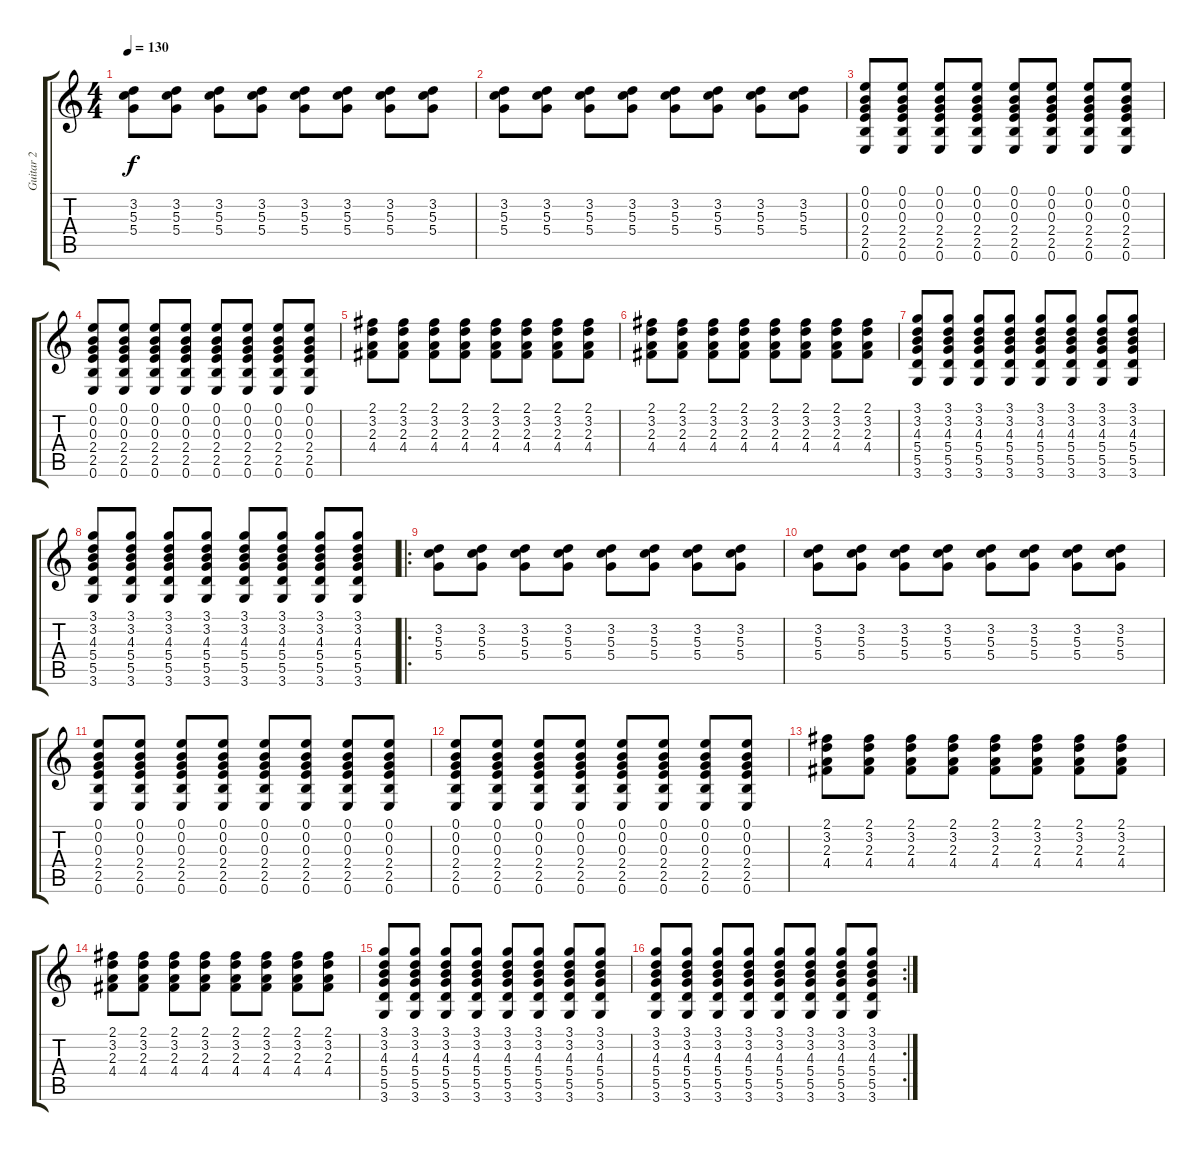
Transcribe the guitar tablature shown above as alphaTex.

\track ("Guitar 2" "Guitar 2") {instrument acousticguitarsteel}
\staff {score tabs}
\tuning (E4 B3 G3 D3 A2 E2) {hide}
\ts (4 4)
\tempo 130
\clef g2
\ks c
(3.2 5.3 5.4).8{dy f volume 16} (3.2 5.3 5.4).8 (3.2 5.3 5.4).8 (3.2 5.3 5.4).8 (3.2 5.3 5.4).8 (3.2 5.3 5.4).8 (3.2 5.3 5.4).8 (3.2 5.3 5.4).8 |
(3.2 5.3 5.4).8 (3.2 5.3 5.4).8 (3.2 5.3 5.4).8 (3.2 5.3 5.4).8 (3.2 5.3 5.4).8 (3.2 5.3 5.4).8 (3.2 5.3 5.4).8 (3.2 5.3 5.4).8 |
(0.1 0.2 0.3 2.4 2.5 0.6).8 (0.1 0.2 0.3 2.4 2.5 0.6).8 (0.1 0.2 0.3 2.4 2.5 0.6).8 (0.1 0.2 0.3 2.4 2.5 0.6).8 (0.1 0.2 0.3 2.4 2.5 0.6).8 (0.1 0.2 0.3 2.4 2.5 0.6).8 (0.1 0.2 0.3 2.4 2.5 0.6).8 (0.1 0.2 0.3 2.4 2.5 0.6).8 |
(0.1 0.2 0.3 2.4 2.5 0.6).8 (0.1 0.2 0.3 2.4 2.5 0.6).8 (0.1 0.2 0.3 2.4 2.5 0.6).8 (0.1 0.2 0.3 2.4 2.5 0.6).8 (0.1 0.2 0.3 2.4 2.5 0.6).8 (0.1 0.2 0.3 2.4 2.5 0.6).8 (0.1 0.2 0.3 2.4 2.5 0.6).8 (0.1 0.2 0.3 2.4 2.5 0.6).8 |
(2.1 3.2 2.3 4.4).8 (2.1 3.2 2.3 4.4).8 (2.1 3.2 2.3 4.4).8 (2.1 3.2 2.3 4.4).8 (2.1 3.2 2.3 4.4).8 (2.1 3.2 2.3 4.4).8 (2.1 3.2 2.3 4.4).8 (2.1 3.2 2.3 4.4).8 |
(2.1 3.2 2.3 4.4).8 (2.1 3.2 2.3 4.4).8 (2.1 3.2 2.3 4.4).8 (2.1 3.2 2.3 4.4).8 (2.1 3.2 2.3 4.4).8 (2.1 3.2 2.3 4.4).8 (2.1 3.2 2.3 4.4).8 (2.1 3.2 2.3 4.4).8 |
(3.1 3.2 4.3 5.4 5.5 3.6).8 (3.1 3.2 4.3 5.4 5.5 3.6).8 (3.1 3.2 4.3 5.4 5.5 3.6).8 (3.1 3.2 4.3 5.4 5.5 3.6).8 (3.1 3.2 4.3 5.4 5.5 3.6).8 (3.1 3.2 4.3 5.4 5.5 3.6).8 (3.1 3.2 4.3 5.4 5.5 3.6).8 (3.1 3.2 4.3 5.4 5.5 3.6).8 |
(3.1 3.2 4.3 5.4 5.5 3.6).8 (3.1 3.2 4.3 5.4 5.5 3.6).8 (3.1 3.2 4.3 5.4 5.5 3.6).8 (3.1 3.2 4.3 5.4 5.5 3.6).8 (3.1 3.2 4.3 5.4 5.5 3.6).8 (3.1 3.2 4.3 5.4 5.5 3.6).8 (3.1 3.2 4.3 5.4 5.5 3.6).8 (3.1 3.2 4.3 5.4 5.5 3.6).8 |
\ro
(3.2 5.3 5.4).8 (3.2 5.3 5.4).8 (3.2 5.3 5.4).8 (3.2 5.3 5.4).8 (3.2 5.3 5.4).8 (3.2 5.3 5.4).8 (3.2 5.3 5.4).8 (3.2 5.3 5.4).8 |
(3.2 5.3 5.4).8 (3.2 5.3 5.4).8 (3.2 5.3 5.4).8 (3.2 5.3 5.4).8 (3.2 5.3 5.4).8 (3.2 5.3 5.4).8 (3.2 5.3 5.4).8 (3.2 5.3 5.4).8 |
(0.1 0.2 0.3 2.4 2.5 0.6).8 (0.1 0.2 0.3 2.4 2.5 0.6).8 (0.1 0.2 0.3 2.4 2.5 0.6).8 (0.1 0.2 0.3 2.4 2.5 0.6).8 (0.1 0.2 0.3 2.4 2.5 0.6).8 (0.1 0.2 0.3 2.4 2.5 0.6).8 (0.1 0.2 0.3 2.4 2.5 0.6).8 (0.1 0.2 0.3 2.4 2.5 0.6).8 |
(0.1 0.2 0.3 2.4 2.5 0.6).8 (0.1 0.2 0.3 2.4 2.5 0.6).8 (0.1 0.2 0.3 2.4 2.5 0.6).8 (0.1 0.2 0.3 2.4 2.5 0.6).8 (0.1 0.2 0.3 2.4 2.5 0.6).8 (0.1 0.2 0.3 2.4 2.5 0.6).8 (0.1 0.2 0.3 2.4 2.5 0.6).8 (0.1 0.2 0.3 2.4 2.5 0.6).8 |
(2.1 3.2 2.3 4.4).8 (2.1 3.2 2.3 4.4).8 (2.1 3.2 2.3 4.4).8 (2.1 3.2 2.3 4.4).8 (2.1 3.2 2.3 4.4).8 (2.1 3.2 2.3 4.4).8 (2.1 3.2 2.3 4.4).8 (2.1 3.2 2.3 4.4).8 |
(2.1 3.2 2.3 4.4).8 (2.1 3.2 2.3 4.4).8 (2.1 3.2 2.3 4.4).8 (2.1 3.2 2.3 4.4).8 (2.1 3.2 2.3 4.4).8 (2.1 3.2 2.3 4.4).8 (2.1 3.2 2.3 4.4).8 (2.1 3.2 2.3 4.4).8 |
(3.1 3.2 4.3 5.4 5.5 3.6).8 (3.1 3.2 4.3 5.4 5.5 3.6).8 (3.1 3.2 4.3 5.4 5.5 3.6).8 (3.1 3.2 4.3 5.4 5.5 3.6).8 (3.1 3.2 4.3 5.4 5.5 3.6).8 (3.1 3.2 4.3 5.4 5.5 3.6).8 (3.1 3.2 4.3 5.4 5.5 3.6).8 (3.1 3.2 4.3 5.4 5.5 3.6).8 |
\rc 2
(3.1 3.2 4.3 5.4 5.5 3.6).8 (3.1 3.2 4.3 5.4 5.5 3.6).8 (3.1 3.2 4.3 5.4 5.5 3.6).8 (3.1 3.2 4.3 5.4 5.5 3.6).8 (3.1 3.2 4.3 5.4 5.5 3.6).8 (3.1 3.2 4.3 5.4 5.5 3.6).8 (3.1 3.2 4.3 5.4 5.5 3.6).8 (3.1 3.2 4.3 5.4 5.5 3.6).8
